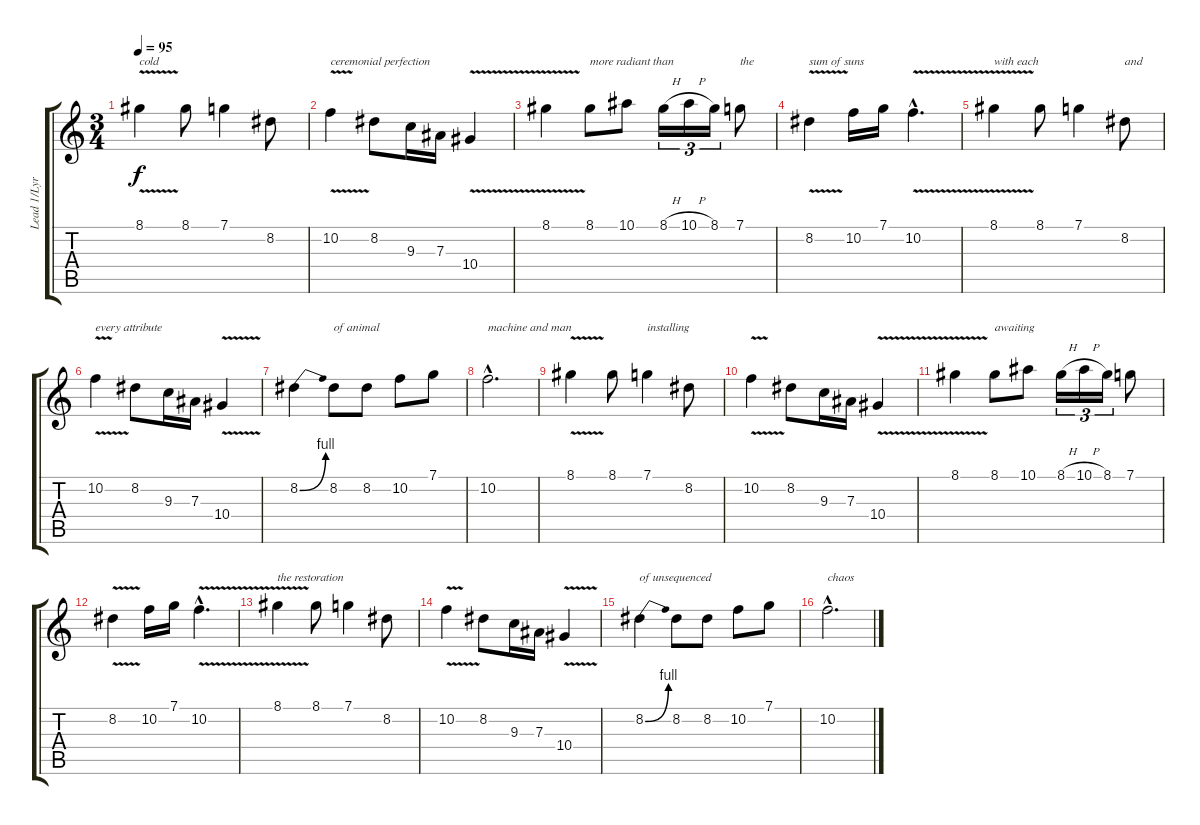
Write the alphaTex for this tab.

\track ("Lead 1/Lyrics" "Lead 1/Lyr") {instrument distortionguitar}
\staff {score tabs}
\tuning (C4 G3 Eb3 Bb2 F2 C2) {hide}
\ts (3 4)
\tempo 95
\clef g2
\ks c
8.1{v}.4{txt "cold" dy f} 8.1.8 7.1.4 8.2.8 |
10.2{v}.4{txt "ceremonial perfection"} 8.2.8 9.3.16 7.3.16 10.4{v}.4 |
8.1{v}.4 8.1.8{txt "more radiant than"} 10.1.8 8.1{h}.16{tu (3 2)} 10.1{h}.16{tu (3 2)} 8.1.16{tu (3 2)} 7.1.8{txt "the"} |
8.2{v}.4{txt "sum of suns"} 10.2.16 7.1.16 10.2{v hac}.4{d} |
8.1{v}.4{txt "with each"} 8.1.8 7.1.4 8.2.8{txt "and"} |
10.2{v}.4{txt "every attribute "} 8.2.8 9.3.16 7.3.16 10.4{v}.4 |
8.2{be (bend 0 0 60 4)}.4 8.2.8{txt "of animal"} 8.2.8 10.2.8 7.1.8 |
10.2{hac}.2{d txt "machine and man"} |
8.1{v}.4 8.1.8 7.1.4{txt "installing"} 8.2.8 |
10.2{v}.4 8.2.8 9.3.16 7.3.16 10.4{v}.4 |
8.1{v}.4 8.1.8{txt "awaiting"} 10.1.8 8.1{h}.16{tu (3 2)} 10.1{h}.16{tu (3 2)} 8.1.16{tu (3 2)} 7.1.8 |
8.2{v}.4 10.2.16 7.1.16 10.2{v hac}.4{d} |
8.1{v}.4{txt "the restoration"} 8.1.8 7.1.4 8.2.8 |
10.2{v}.4 8.2.8 9.3.16 7.3.16 10.4{v}.4 |
8.2{be (bend 0 0 60 4)}.4{txt "of unsequenced"} 8.2.8 8.2.8 10.2.8 7.1.8 |
10.2{hac}.2{d txt "chaos"}
